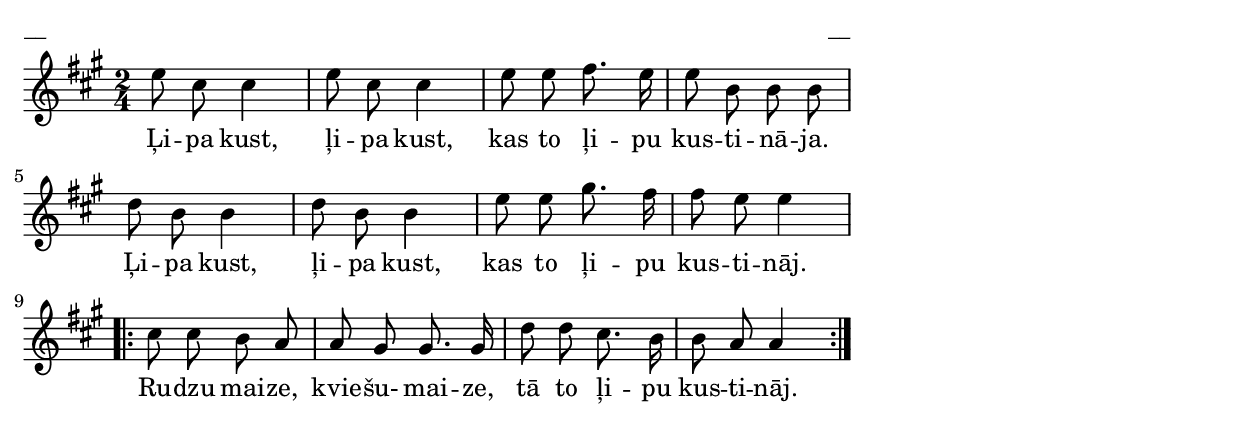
\version "2.13.16"
%\header {
%    title = "Ļipa kust"
%}
\paper {
line-width = 14\cm
left-margin = 0.4\cm
between-system-padding = 0.1\cm
between-system-space = 0.1\cm
}
\layout {
indent = #0
ragged-last = ##f
}


voiceA = \relative c' {
\clef "treble"
\key a \major
\time 2/4
e'8 cis cis4 | e8 cis cis4 |
e8 e fis8. e16 | e8 b b b |
d8 b b4 | d8 b b4 |
e8 e gis8. fis16 | fis8 e e4
\repeat volta 2 {
cis8 cis b a | a gis gis8. gis16 |
d'8 d cis8. b16 | b8 a a4
}
}


lyricA = \lyricmode {
Ļi -- pa kust, ļi -- pa kust, 
kas to ļi -- pu kus -- ti -- nā -- ja.
Ļi -- pa kust, ļi -- pa kust, 
kas to ļi -- pu kus -- ti -- nāj.
Ru -- dzu mai -- ze, kvie -- šu- mai -- ze, 
tā to ļi -- pu kus -- ti -- nāj.
} 

fullScore = <<
\new Staff {
<<
\new Voice = "voiceA" { \oneVoice \autoBeamOff \voiceA }
\lyricsto "voiceA" \new Lyrics \lyricA
>>
}
>>

\score {
\fullScore
\header { piece = "__" opus = "__" }
}
\markup { \with-color #(x11-color 'white) \sans \smaller "__" }
\score {
\unfoldRepeats
\fullScore
\midi {
\context { \Staff \remove "Staff_performer" }
\context { \Voice \consists "Staff_performer" }
}
}


